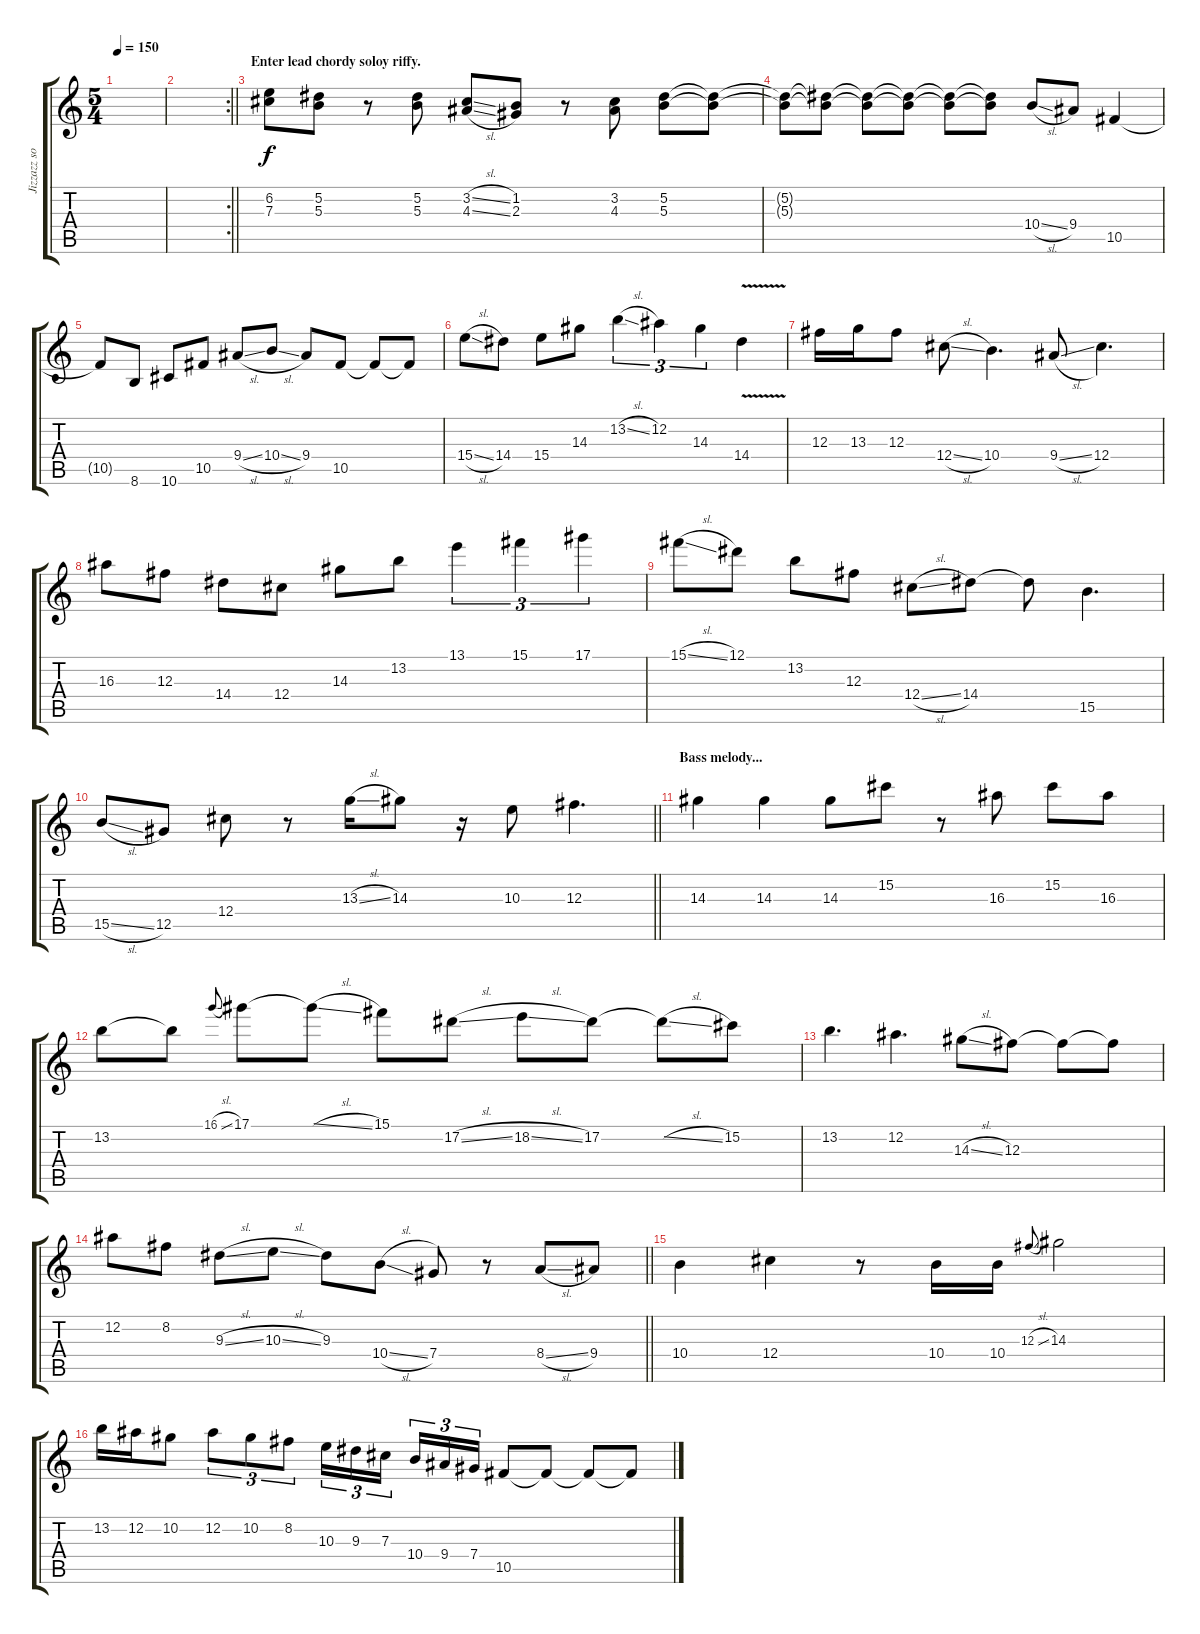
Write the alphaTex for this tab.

\track ("Jizzazz solo" "Jizzazz so") {instrument electricguitarjazz}
\staff {score tabs}
\tuning (Eb4 Bb3 Gb3 Db3 Ab2 Eb2) {hide}
\ts (5 4)
\tempo 150
\clef g2
\ks c
|
\rc 2
\barLineRight lightlight
|
\section ("" "Enter lead chordy soloy riffy.")
(6.2 7.3).8 (5.2 5.3).8 r.8 (5.2 5.3).8 (3.2{sl} 4.3{sl}).8 (1.2 2.3).8 r.8 (3.2 4.3).8 (5.2 5.3).8 (5.2{t} 5.3{t}).8 |
(5.2{t} 5.3{t}).8 (5.2{t} 5.3{t}).8 (5.2{t} 5.3{t}).8 (5.2{t} 5.3{t}).8 (5.2{t} 5.3{t}).8 (5.2{t} 5.3{t}).8 10.4{sl}.8 9.4.8 10.5.4 |
10.5{t}.8 8.6.8 10.6.8 10.5.8 9.4{sl}.8 10.4{sl}.8 9.4.8 10.5.8 10.5{t}.8 10.5{t}.8 |
15.4{sl}.8 14.4.8 15.4.8 14.3.8 13.2{sl}.4{tu (3 2)} 12.2.4{tu (3 2)} 14.3.4{tu (3 2)} 14.4{v}.4 |
12.3.16 13.3.16 12.3.8 12.4{sl}.8 10.4.4{d} 9.4{sl}.8 12.4.4{d} |
16.3.8 12.3.8 14.4.8 12.4.8 14.3.8 13.2.8 13.1.4{tu (3 2)} 15.1.4{tu (3 2)} 17.1.4{tu (3 2)} |
15.1{sl}.8 12.1.8 13.2.8 12.3.8 12.4{sl}.8 14.4.8 14.4{t}.8 15.5.4{d} |
\barLineRight lightlight
15.5{sl}.8 12.5.8 12.4.8 r.8 13.3{sl}.16 14.3.8 r.16 10.3.8 12.3.4{d} |
\section ("" "Bass melody...")
14.3.4 14.3.4 14.3.8 15.2.8 r.8 16.3.8 15.2.8 16.3.8 |
13.2.8 13.2{t}.8 16.1{sl}.8{gr onbeat} 17.1.8 17.1{sl t}.8 15.1.8 17.2{sl}.8 18.2{sl}.8 17.2.8 17.2{sl t}.8 15.2.8 |
13.2.4{d} 12.2.4{d} 14.3{sl}.8 12.3.8 12.3{t}.8 12.3{t}.8 |
\barLineRight lightlight
12.2.8 8.2.8 9.3{sl}.8 10.3{sl}.8 9.3.8 10.4{sl}.8 7.4.8 r.8 8.4{sl}.8 9.4.8 |
10.4.4 12.4.4 r.8 10.4.16 10.4.16 12.3{sl}.8{gr onbeat} 14.3.2 |
13.2.16 12.2.16 10.2.8 12.2.8{tu (3 2)} 10.2.8{tu (3 2)} 8.2.8{tu (3 2)} 10.3.16{tu (3 2)} 9.3.16{tu (3 2)} 7.3.16{tu (3 2) beam splitsecondary} 10.4.16{tu (3 2)} 9.4.16{tu (3 2)} 7.4.16{tu (3 2)} 10.5.8 10.5{t}.8 10.5{t}.8 10.5{t}.8
